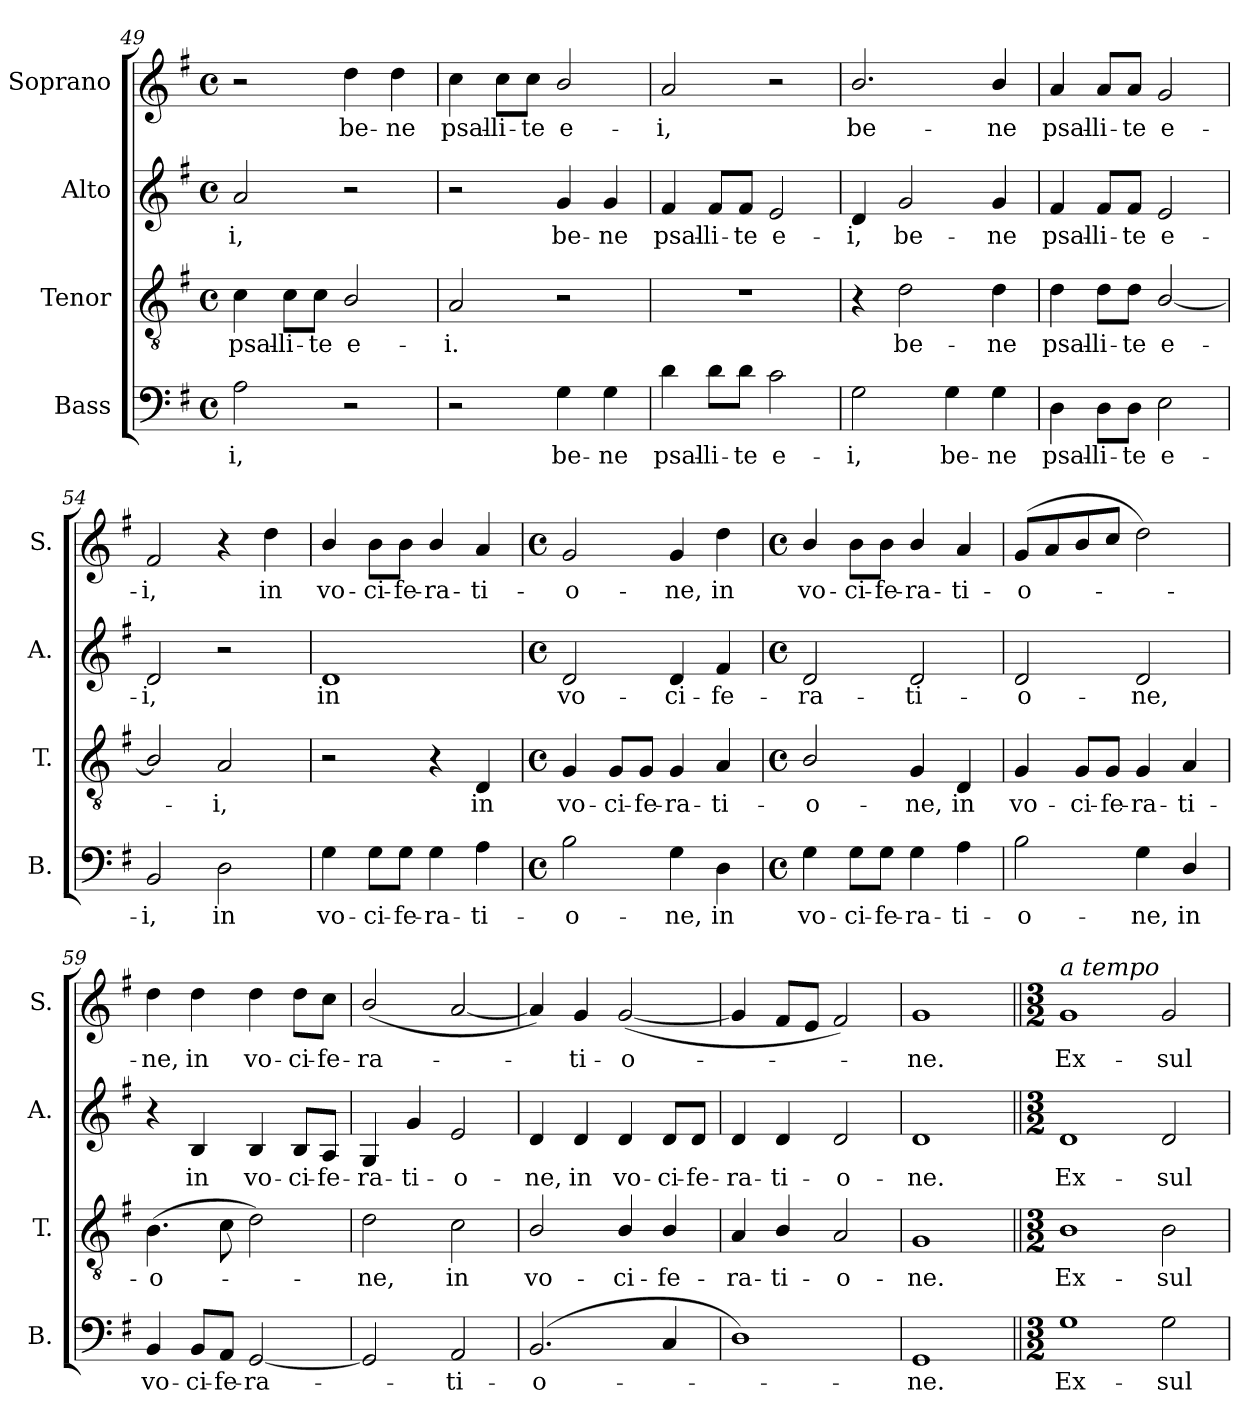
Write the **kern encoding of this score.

**kern	**text	**kern	**text	**kern	**text	**kern	**text
*part4	*part4	*part3	*part3	*part2	*part2	*part1	*part1
*staff4	*staff4	*staff3	*staff3	*staff2	*staff2	*staff1	*staff1
*I"Bass	*	*I"Tenor	*	*I"Alto	*	*I"Soprano	*
*I'B.	*	*I'T.	*	*I'A.	*	*I'S.	*
*clefF4	*	*clefGv2	*	*clefG2	*	*clefG2	*
*k[f#]	*	*k[f#]	*	*k[f#]	*	*k[f#]	*
*G:	*	*G:	*	*G:	*	*G:	*
*M4/4	*	*M4/4	*	*M4/4	*	*M4/4	*
*met(c)	*	*met(c)	*	*met(c)	*	*met(c)	*
=49	=49	=49	=49	=49	=49	=49	=49
!	!LO:LY:b	!	!LO:LY:b	!	!LO:LY:b	!	!
2A\	-i,	4c\	psal-	2a/	i,	2r	.
!	!	!	!LO:LY:b	!	!	!	!
.	.	8c\L	-li-	.	.	.	.
!	!	!	!LO:LY:b	!	!	!	!
.	.	8c\J	-te	.	.	.	.
!	!	!	!LO:LY:b	!	!	!	!LO:LY:b
2r	.	2B/	e-	2r	.	4dd\	be-
!	!	!	!	!	!	!	!LO:LY:b
.	.	.	.	.	.	4dd\	-ne
!!LO:LB:g=z
=50	=50	=50	=50	=50	=50	=50	=50
!	!	!	!LO:LY:b	!	!	!	!LO:LY:b
2r	.	2A/	-i.	2r	.	4cc\	psal-
!	!	!	!	!	!	!	!LO:LY:b
.	.	.	.	.	.	8cc\L	-li-
!	!	!	!	!	!	!	!LO:LY:b
.	.	.	.	.	.	8cc\J	-te
!	!LO:LY:b	!	!	!	!LO:LY:b	!	!LO:LY:b
4G\	be-	2r	.	4g/	be-	2b/	e-
!	!LO:LY:b	!	!	!	!LO:LY:b	!	!
4G\	-ne	.	.	4g/	-ne	.	.
=51	=51	=51	=51	=51	=51	=51	=51
!	!LO:LY:b	!	!	!	!LO:LY:b	!	!LO:LY:b
4d\	psal-	1r	.	4f#/	psal-	2a/	-i,
!	!LO:LY:b	!	!	!	!LO:LY:b	!	!
8d\L	-li-	.	.	8f#/L	-li-	.	.
!	!LO:LY:b	!	!	!	!LO:LY:b	!	!
8d\J	-te	.	.	8f#/J	-te	.	.
!	!LO:LY:b	!	!	!	!LO:LY:b	!	!
2c\	e-	.	.	2e/	e-	2r	.
=52	=52	=52	=52	=52	=52	=52	=52
!	!LO:LY:b	!	!	!	!LO:LY:b	!	!LO:LY:b
2G\	-i,	4r	.	4d/	-i,	2.b/	be-
!	!	!	!LO:LY:b	!	!LO:LY:b	!	!
.	.	2d\	be-	2g/	be-	.	.
!	!LO:LY:b	!	!	!	!	!	!
4G\	be-	.	.	.	.	.	.
!	!LO:LY:b	!	!LO:LY:b	!	!LO:LY:b	!	!LO:LY:b
4G\	-ne	4d\	-ne	4g/	-ne	4b/	-ne
=53	=53	=53	=53	=53	=53	=53	=53
!	!LO:LY:b	!	!LO:LY:b	!	!LO:LY:b	!	!LO:LY:b
4D\	psal-	4d\	psal-	4f#/	psal-	4a/	psal-
!	!LO:LY:b	!	!LO:LY:b	!	!LO:LY:b	!	!LO:LY:b
8D\L	-li-	8d\L	-li-	8f#/L	-li-	8a/L	-li-
!	!LO:LY:b	!	!LO:LY:b	!	!LO:LY:b	!	!LO:LY:b
8D\J	-te	8d\J	-te	8f#/J	-te	8a/J	-te
!	!LO:LY:b	!	!LO:LY:b	!	!LO:LY:b	!	!LO:LY:b
2E\	e-	[2B/	e-	2e/	e-	2g/	e-
=54	=54	=54	=54	=54	=54	=54	=54
!	!LO:LY:b	!	!	!	!LO:LY:b	!	!LO:LY:b
2BB/	-i,	2B/]	.	2d/	-i,	2f#/	-i,
!	!LO:LY:b	!	!LO:LY:b	!	!	!	!
2D\	in	2A/	i,	2r	.	4r	.
!	!	!	!	!	!	!	!LO:LY:b
.	.	.	.	.	.	4dd\	in
=55	=55	=55	=55	=55	=55	=55	=55
!	!LO:LY:b	!	!	!	!LO:LY:b	!	!LO:LY:b
4G\	vo-	2r	.	1d	in	4b/	vo-
!	!LO:LY:b	!	!	!	!	!	!LO:LY:b
8G\L	-ci-	.	.	.	.	8b\L	-ci-
!	!LO:LY:b	!	!	!	!	!	!LO:LY:b
8G\J	-fe-	.	.	.	.	8b\J	-fe-
!	!LO:LY:b	!	!	!	!	!	!LO:LY:b
4G\	-ra-	4r	.	.	.	4b/	-ra-
!	!LO:LY:b	!	!LO:LY:b	!	!	!	!LO:LY:b
4A\	-ti-	4D/	in	.	.	4a/	-ti-
!!LO:PB:g=z
=56	=56	=56	=56	=56	=56	=56	=56
*M4/4	*	*M4/4	*	*M4/4	*	*M4/4	*
*met(c)	*	*met(c)	*	*met(c)	*	*met(c)	*
!	!LO:LY:b	!	!LO:LY:b	!	!LO:LY:b	!	!LO:LY:b
2B\	-o-	4G/	vo-	2d/	vo-	2g/	-o-
!	!	!	!LO:LY:b	!	!	!	!
.	.	8G/L	-ci-	.	.	.	.
!	!	!	!LO:LY:b	!	!	!	!
.	.	8G/J	-fe-	.	.	.	.
!	!LO:LY:b	!	!LO:LY:b	!	!LO:LY:b	!	!LO:LY:b
4G\	-ne,	4G/	-ra-	4d/	-ci-	4g/	-ne,
!	!LO:LY:b	!	!LO:LY:b	!	!LO:LY:b	!	!LO:LY:b
4D\	in	4A/	-ti-	4f#/	-fe-	4dd\	in
=57	=57	=57	=57	=57	=57	=57	=57
*M4/4	*	*M4/4	*	*M4/4	*	*M4/4	*
*met(c)	*	*met(c)	*	*met(c)	*	*met(c)	*
!	!LO:LY:b	!	!LO:LY:b	!	!LO:LY:b	!	!LO:LY:b
4G\	vo-	2B/	-o-	2d/	-ra-	4b/	vo-
!	!LO:LY:b	!	!	!	!	!	!LO:LY:b
8G\L	-ci-	.	.	.	.	8b\L	-ci-
!	!LO:LY:b	!	!	!	!	!	!LO:LY:b
8G\J	-fe-	.	.	.	.	8b\J	-fe-
!	!LO:LY:b	!	!LO:LY:b	!	!LO:LY:b	!	!LO:LY:b
4G\	-ra-	4G/	-ne,	2d/	-ti-	4b/	-ra-
!	!LO:LY:b	!	!LO:LY:b	!	!	!	!LO:LY:b
4A\	-ti-	4D/	in	.	.	4a/	-ti-
=58	=58	=58	=58	=58	=58	=58	=58
!	!LO:LY:b	!	!LO:LY:b	!	!LO:LY:b	!	!LO:LY:b
2B\	-o-	4G/	vo-	2d/	-o-	(8g/L	-o-
.	.	.	.	.	.	8a/	.
!	!	!	!LO:LY:b	!	!	!	!
.	.	8G/L	-ci-	.	.	8b/	.
!	!	!	!LO:LY:b	!	!	!	!
.	.	8G/J	-fe-	.	.	8cc/J	.
!	!LO:LY:b	!	!LO:LY:b	!	!LO:LY:b	!	!
4G\	-ne,	4G/	-ra-	2d/	-ne,	2dd\)	.
!	!LO:LY:b	!	!LO:LY:b	!	!	!	!
4D/	in	4A/	-ti-	.	.	.	.
=59	=59	=59	=59	=59	=59	=59	=59
!	!LO:LY:b	!	!LO:LY:b	!	!	!	!LO:LY:b
4BB/	vo-	(>4.B\	-o-	4r	.	4dd\	ne,
!	!LO:LY:b	!	!	!	!LO:LY:b	!	!LO:LY:b
8BB/L	-ci-	.	.	4B/	in	4dd\	in
!	!LO:LY:b	!	!	!	!	!	!
8AA/J	-fe-	8c\	.	.	.	.	.
!	!LO:LY:b	!	!	!	!LO:LY:b	!	!LO:LY:b
[2GG/	-ra-	2d\)	.	4B/	vo-	4dd\	vo-
!	!	!	!	!	!LO:LY:b	!	!LO:LY:b
.	.	.	.	8B/L	-ci-	8dd\L	-ci-
!	!	!	!	!	!LO:LY:b	!	!LO:LY:b
.	.	.	.	8A/J	-fe-	8cc\J	-fe-
=60	=60	=60	=60	=60	=60	=60	=60
!	!	!	!LO:LY:b	!	!LO:LY:b	!	!LO:LY:b
2GG/]	.	2d\	ne,	4G/	-ra-	(2b/	-ra-
!	!	!	!	!	!LO:LY:b	!	!
.	.	.	.	4g/	-ti-	.	.
!	!LO:LY:b	!	!LO:LY:b	!	!LO:LY:b	!	!
2AA/	ti-	2c\	in	2e/	-o-	[2a/	.
=61	=61	=61	=61	=61	=61	=61	=61
!	!LO:LY:b	!	!LO:LY:b	!	!LO:LY:b	!	!
(2.BB/	-o-	2B/	vo-	4d/	-ne,	4a/])	.
!	!	!	!	!	!LO:LY:b	!	!LO:LY:b
.	.	.	.	4d/	in	4g/	ti-
!	!	!	!LO:LY:b	!	!LO:LY:b	!	!LO:LY:b
.	.	4B/	-ci-	4d/	vo-	([2g/	-o-
!	!	!	!LO:LY:b	!	!LO:LY:b	!	!
4C/	.	4B/	-fe-	8d/L	-ci-	.	.
!	!	!	!	!	!LO:LY:b	!	!
.	.	.	.	8d/J	-fe-	.	.
!!LO:LB:g=z
=62	=62	=62	=62	=62	=62	=62	=62
!	!	!	!LO:LY:b	!	!LO:LY:b	!	!
1D)	.	4A/	-ra-	4d/	-ra-	4g/]	.
!	!	!	!LO:LY:b	!	!LO:LY:b	!	!
.	.	4B/	-ti-	4d/	-ti-	8f#/L	.
.	.	.	.	.	.	8e/J	.
!	!	!	!LO:LY:b	!	!LO:LY:b	!	!
.	.	2A/	-o-	2d/	-o-	2f#/)	.
=63	=63	=63	=63	=63	=63	=63	=63
!	!LO:LY:b	!	!LO:LY:b	!	!LO:LY:b	!	!LO:LY:b
1GG	ne.	1G	-ne.	1d	-ne.	1g	ne.
=64||	=64||	=64||	=64||	=64||	=64||	=64||	=64||
*M3/2	*	*M3/2	*	*M3/2	*	*M3/2	*
*	*	*	*	*	*	*MM288	*
!	!	!	!	!	!	!LO:TX:a:i:t=a tempo	!
!	!LO:LY:b	!	!LO:LY:b	!	!LO:LY:b	!	!LO:LY:b
1G	Ex-	1B	Ex-	1d	Ex-	1g	Ex-
!	!LO:LY:b	!	!LO:LY:b	!	!LO:LY:b	!	!LO:LY:b
2G\	-sul-	2B\	-sul-	2d/	-sul-	2g/	-sul-
=	=	=	=	=	=	=	=
*-	*-	*-	*-	*-	*-	*-	*-
